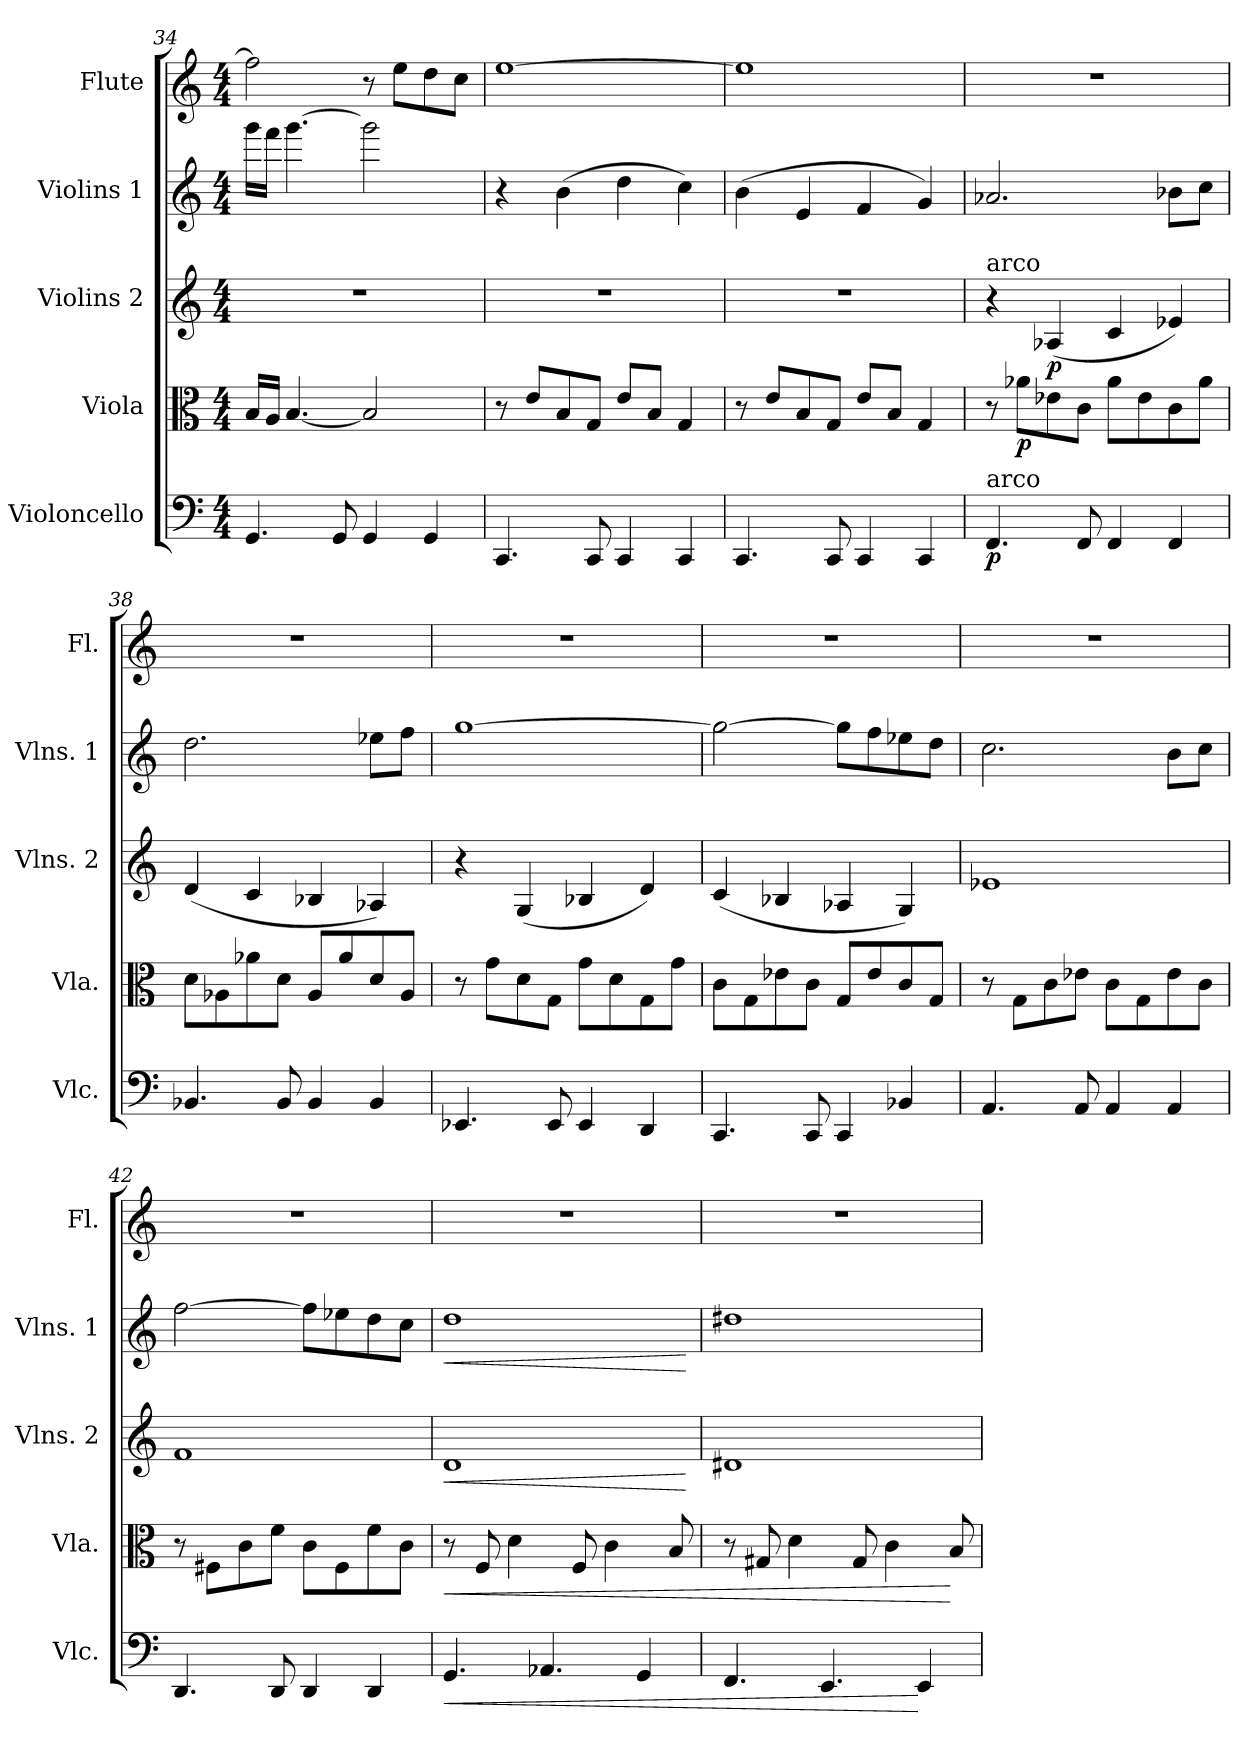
**kern	**dynam	**kern	**dynam	**kern	**dynam	**kern	**dynam	**kern
*part5	*part5	*part4	*part4	*part3	*part3	*part2	*part2	*part1
*staff5	*staff5	*staff4	*staff4	*staff3	*staff3	*staff2	*staff2	*staff1
*I"Violoncello	*	*I"Viola	*	*I"Violins 2	*	*I"Violins 1	*	*I"Flute
*I'Vlc.	*	*I'Vla.	*	*I'Vlns. 2	*	*I'Vlns. 1	*	*I'Fl.
*clefF4	*	*clefC3	*	*clefG2	*	*clefG2	*	*clefG2
*k[]	*	*k[]	*	*k[]	*	*k[]	*	*k[]
*C:	*	*C:	*	*C:	*	*C:	*	*C:
*M4/4	*	*M4/4	*	*M4/4	*	*M4/4	*	*M4/4
=34	=34	=34	=34	=34	=34	=34	=34	=34
4.GG/	.	16B/LL	.	1r	.	16ggg\LL	.	2ff\]
.	.	16A/JJ	.	.	.	16fff\JJ	.	.
.	.	[4.B/	.	.	.	[4.ggg\	.	.
8GG/	.	.	.	.	.	.	.	.
4GG/	.	2B/]	.	.	.	2ggg\]	.	8r
.	.	.	.	.	.	.	.	8ee\L
4GG/	.	.	.	.	.	.	.	8dd\
.	.	.	.	.	.	.	.	8cc\J
=35	=35	=35	=35	=35	=35	=35	=35	=35
4.CC/	.	8r	.	1r	.	4r	.	[1ee
.	.	8e/L	.	.	.	.	.	.
.	.	8B/	.	.	.	(4b\	.	.
8CC/	.	8G/J	.	.	.	.	.	.
4CC/	.	8e/L	.	.	.	4dd\	.	.
.	.	8B/J	.	.	.	.	.	.
4CC/	.	4G/	.	.	.	4cc\)	.	.
!!LO:LB:g=z
=36	=36	=36	=36	=36	=36	=36	=36	=36
4.CC/	.	8r	.	1r	.	(4b\	.	1ee]
.	.	8e/L	.	.	.	.	.	.
.	.	8B/	.	.	.	4e/	.	.
8CC/	.	8G/J	.	.	.	.	.	.
4CC/	.	8e/L	.	.	.	4f/	.	.
.	.	8B/J	.	.	.	.	.	.
4CC/	.	4G/	.	.	.	4g/)	.	.
=37	=37	=37	=37	=37	=37	=37	=37	=37
!	!	!	!	!LO:TX:a:t=arco	!	!	!	!
!LO:TX:a:t=arco	!	!	!	!	!	!	!	!
!	!LO:DY:b	!	!	!	!	!	!	!
4.FF/	p	8r	.	4r	.	2.a-X/	.	1r
!	!	!	!LO:DY:b	!	!	!	!	!
.	.	8a-X\L	p	.	.	.	.	.
!	!	!	!	!	!LO:DY:b	!	!	!
.	.	8e-X\	.	(4A-X/	p	.	.	.
8FF/	.	8c\J	.	.	.	.	.	.
4FF/	.	8a-\L	.	4c/	.	.	.	.
.	.	8e-\	.	.	.	.	.	.
4FF/	.	8c\	.	4e-X/)	.	8b-X\L	.	.
.	.	8a-\J	.	.	.	8cc\J	.	.
=38	=38	=38	=38	=38	=38	=38	=38	=38
4.BB-X/	.	8d\L	.	(4d/	.	2.dd\	.	1r
.	.	8A-X\	.	.	.	.	.	.
.	.	8a-X\	.	4c/	.	.	.	.
8BB-/	.	8d\J	.	.	.	.	.	.
4BB-/	.	8A-/L	.	4B-X/	.	.	.	.
.	.	8a-/	.	.	.	.	.	.
4BB-/	.	8d/	.	4A-X/)	.	8ee-X\L	.	.
.	.	8A-/J	.	.	.	8ff\J	.	.
=39	=39	=39	=39	=39	=39	=39	=39	=39
4.EE-X/	.	8r	.	4r	.	[1gg	.	1r
.	.	8g\L	.	.	.	.	.	.
.	.	8d\	.	(4G/	.	.	.	.
8EE-/	.	8G\J	.	.	.	.	.	.
4EE-/	.	8g\L	.	4B-X/	.	.	.	.
.	.	8d\	.	.	.	.	.	.
4DD/	.	8G\	.	4d/)	.	.	.	.
.	.	8g\J	.	.	.	.	.	.
=40	=40	=40	=40	=40	=40	=40	=40	=40
4.CC/	.	8c\L	.	(4c/	.	2gg\_	.	1r
.	.	8G\	.	.	.	.	.	.
.	.	8e-X\	.	4B-X/	.	.	.	.
8CC/	.	8c\J	.	.	.	.	.	.
4CC/	.	8G/L	.	4A-X/	.	8gg\L]	.	.
.	.	8e-/	.	.	.	8ff\	.	.
4BB-X/	.	8c/	.	4G/)	.	8ee-X\	.	.
.	.	8G/J	.	.	.	8dd\J	.	.
=41	=41	=41	=41	=41	=41	=41	=41	=41
4.AA/	.	8r	.	1e-X	.	2.cc\	.	1r
.	.	8G\L	.	.	.	.	.	.
.	.	8c\	.	.	.	.	.	.
8AA/	.	8e-X\J	.	.	.	.	.	.
4AA/	.	8c\L	.	.	.	.	.	.
.	.	8G\	.	.	.	.	.	.
4AA/	.	8e-\	.	.	.	8b\L	.	.
.	.	8c\J	.	.	.	8cc\J	.	.
!!LO:LB:g=z
=42	=42	=42	=42	=42	=42	=42	=42	=42
4.DD/	.	8r	.	1f	.	[2ff\	.	1r
.	.	8F#X\L	.	.	.	.	.	.
.	.	8c\	.	.	.	.	.	.
8DD/	.	8f\J	.	.	.	.	.	.
4DD/	.	8c\L	.	.	.	8ff\L]	.	.
.	.	8F#\	.	.	.	8ee-X\	.	.
4DD/	.	8f\	.	.	.	8dd\	.	.
.	.	8c\J	.	.	.	8cc\J	.	.
=43	=43	=43	=43	=43	=43	=43	=43	=43
!	!LO:HP:b	!	!LO:HP:b	!	!LO:HP:b	!	!LO:HP:b	!
4.GG/	<	8r	<	1d	<	1dd	<	1r
.	.	8F/	.	.	.	.	.	.
.	.	4d\	.	.	.	.	.	.
4.AA-X/	.	.	.	.	.	.	.	.
.	.	8F/	.	.	.	.	.	.
.	.	4c\	.	.	.	.	.	.
4GG/	.	.	.	.	.	.	.	.
.	.	8B/	.	.	.	.	.	.
.	.	.	.	.	[	.	[	.
=44	=44	=44	=44	=44	=44	=44	=44	=44
4.FF/	.	8r	.	1d#X	.	1dd#X	.	1r
.	.	8G#X/	.	.	.	.	.	.
.	.	4d\	.	.	.	.	.	.
4.EE/	.	.	.	.	.	.	.	.
.	.	8G#/	.	.	.	.	.	.
.	.	4c\	.	.	.	.	.	.
4EE/	[	.	.	.	.	.	.	.
.	.	8B/	[	.	.	.	.	.
=	=	=	=	=	=	=	=	=
*-	*-	*-	*-	*-	*-	*-	*-	*-
